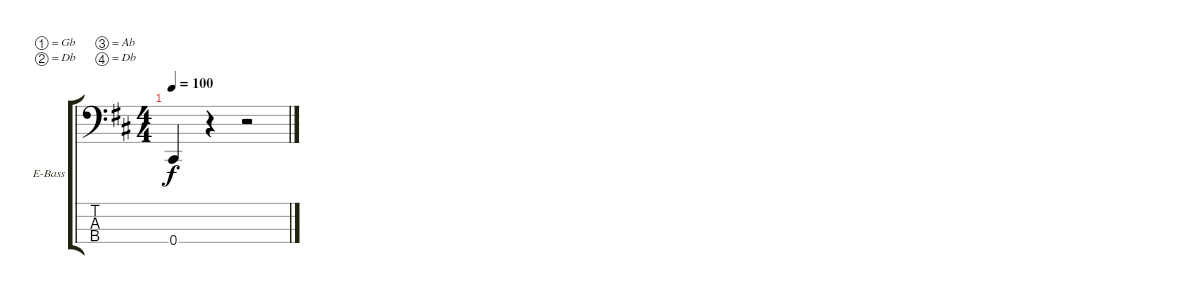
\bracketExtendMode groupsimilarinstruments
\firstSystemTrackNameOrientation horizontal
\otherSystemsTrackNameOrientation horizontal
\track ("Untitled" "E-Bass") {instrument electricbassfinger}
\staff {score tabs}
\tuning (Gb2 Db2 Ab1 Db1)
\ts (4 4)
\tempo 100
\clef f4
\ks d
0.4.4{dy f} r.4 r.2
